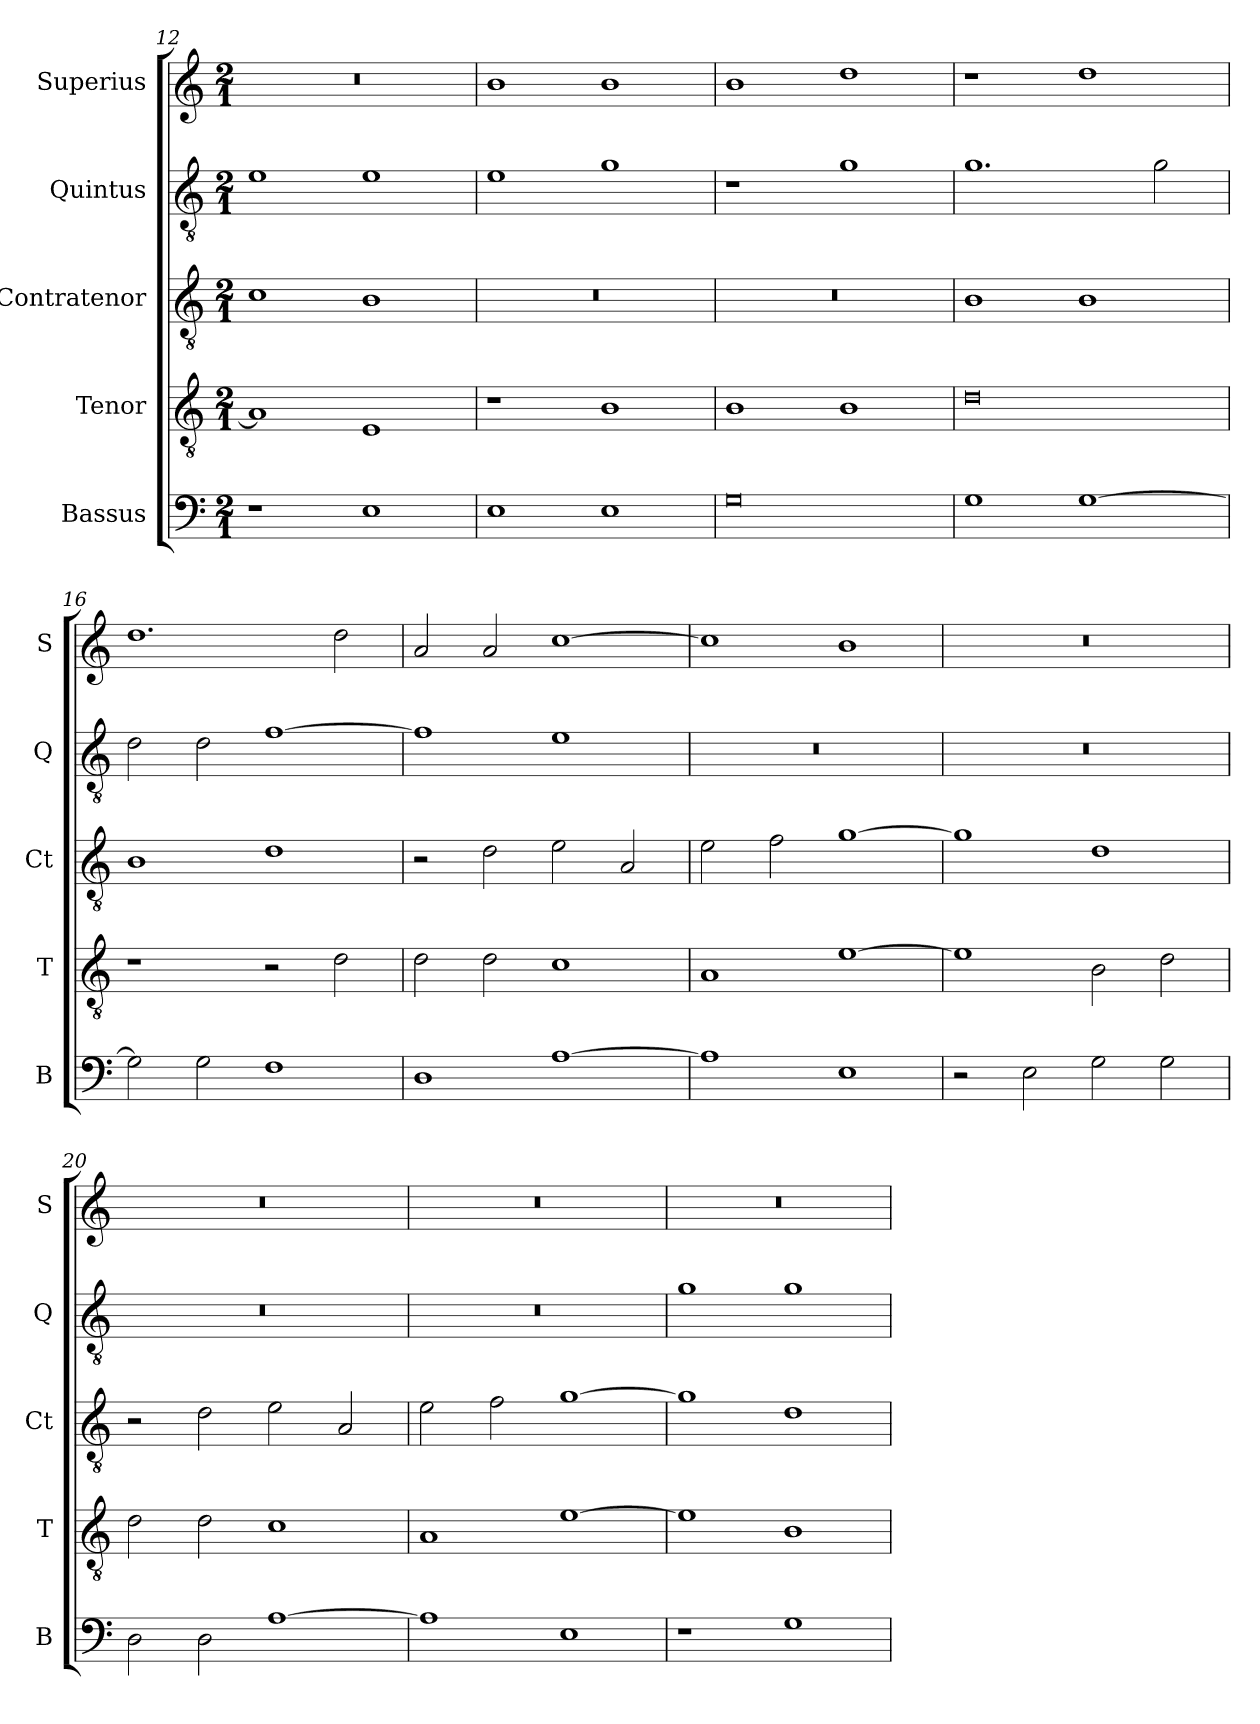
**kern	**kern	**kern	**kern	**kern
*part5	*part4	*part3	*part2	*part1
*staff5	*staff4	*staff3	*staff2	*staff1
*I"Bassus	*I"Tenor	*I"Contratenor	*I"Quintus	*I"Superius
*I'B	*I'T	*I'Ct	*I'Q	*I'S
*clefF4	*clefGv2	*clefGv2	*clefGv2	*clefG2
*k[]	*k[]	*k[]	*k[]	*k[]
*M2/1	*M2/1	*M2/1	*M2/1	*M2/1
=12	=12	=12	=12	=12
1r	1A]	1c	1e	0r
1E	1E	1B	1e	.
=13	=13	=13	=13	=13
1E	1r	0r	1e	1b
1E	1B	.	1g	1b
=14	=14	=14	=14	=14
0G	1B	0r	1r	1b
.	1B	.	1g	1dd
=15	=15	=15	=15	=15
1G	0d	1B	1.g	1r
[1G	.	1B	.	1dd
.	.	.	2g\	.
=16	=16	=16	=16	=16
2G\]	1r	1B	2d\	1.dd
2G\	.	.	2d\	.
1F	2r	1d	[1f	.
.	2d\	.	.	2dd\
=17	=17	=17	=17	=17
1D	2d\	2r	1f]	2a/
.	2d\	2d\	.	2a/
[1A	1c	2e\	1e	[1cc
.	.	2A/	.	.
=18	=18	=18	=18	=18
1A]	1A	2e\	0r	1cc]
.	.	2f\	.	.
1E	[1e	[1g	.	1b
=19	=19	=19	=19	=19
2r	1e]	1g]	0r	0r
2E\	.	.	.	.
2G\	2B\	1d	.	.
2G\	2d\	.	.	.
=20	=20	=20	=20	=20
2D\	2d\	2r	0r	0r
2D\	2d\	2d\	.	.
[1A	1c	2e\	.	.
.	.	2A/	.	.
=21	=21	=21	=21	=21
1A]	1A	2e\	0r	0r
.	.	2f\	.	.
1E	[1e	[1g	.	.
=22	=22	=22	=22	=22
1r	1e]	1g]	1g	0r
1G	1B	1d	1g	.
=	=	=	=	=
*-	*-	*-	*-	*-
